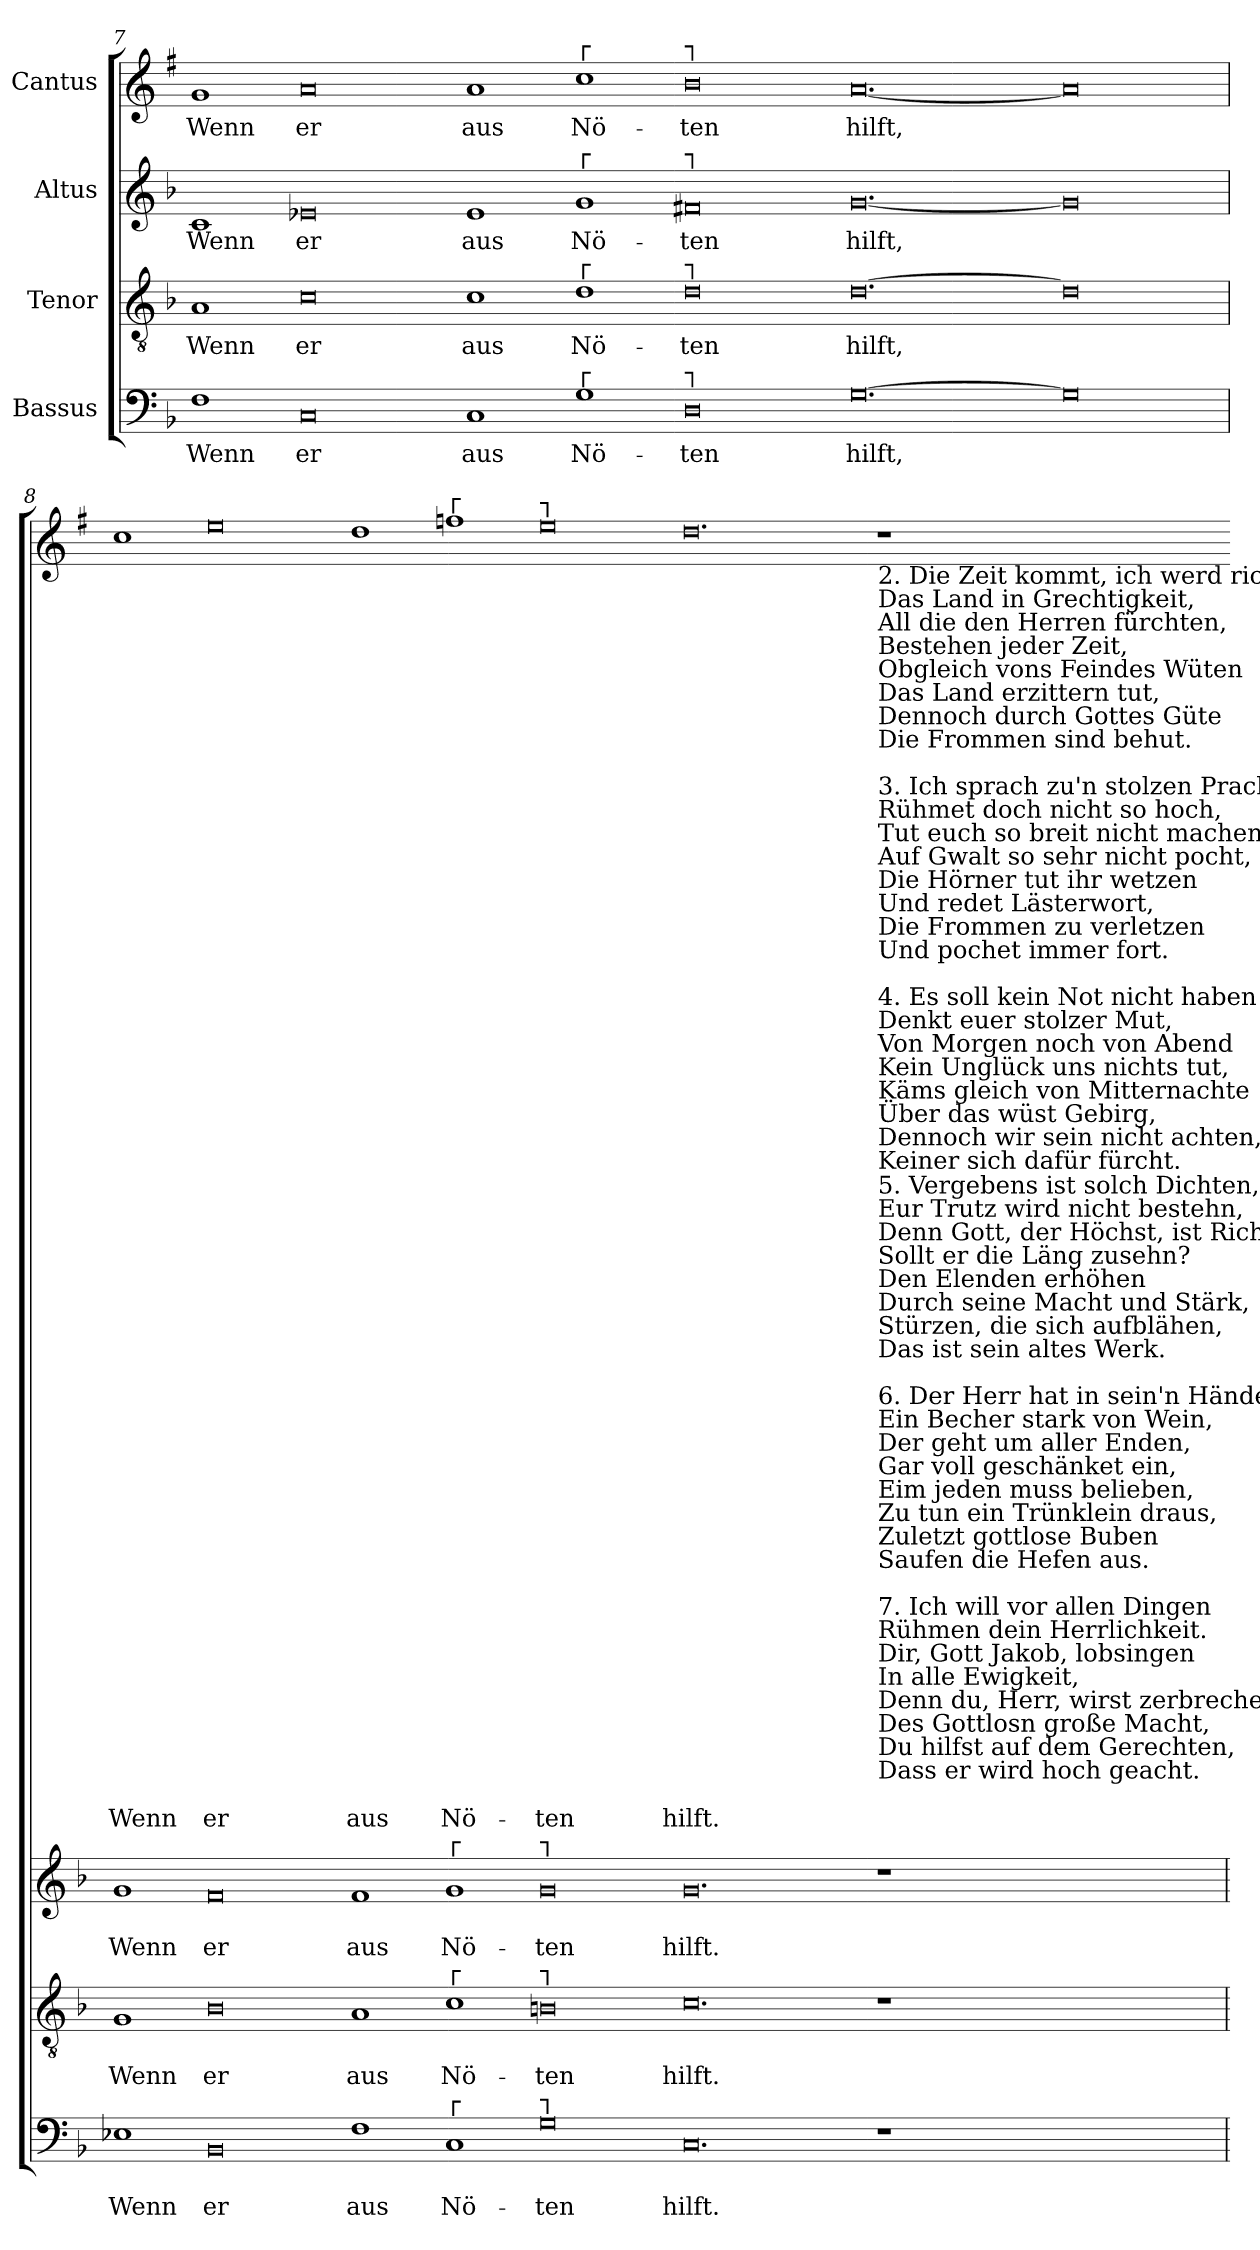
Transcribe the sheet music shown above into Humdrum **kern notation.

**kern	**text	**text	**kern	**text	**text	**kern	**text	**text	**kern	**text	**text
*part4	*part4	*part4	*part3	*part3	*part3	*part2	*part2	*part2	*part1	*part1	*part1
*staff4	*staff4	*staff4	*staff3	*staff3	*staff3	*staff2	*staff2	*staff2	*staff1	*staff1	*staff1
*I"Bassus	*	*	*I"Tenor	*	*	*I"Altus	*	*	*I"Cantus	*	*
*clefF4	*	*	*clefGv2	*	*	*clefG2	*	*	*clefG2	*	*
*	*	*	*	*	*	*	*	*	*ITrd1c2	*	*
*k[b-]	*	*	*k[b-]	*	*	*k[b-]	*	*	*k[b-]	*	*
*F:	*	*	*F:	*	*	*F:	*	*	*F:	*	*
=7	=7	=7	=7	=7	=7	=7	=7	=7	=7	=7	=7
!	!LO:LY:b	!	!	!LO:LY:b	!	!	!LO:LY:b	!	!	!LO:LY:b	!
1F	Wenn	.	1A	Wenn	.	1c	Wenn	.	1f	Wenn	.
!	!LO:LY:b	!	!	!LO:LY:b	!	!	!LO:LY:b	!	!	!LO:LY:b	!
0C	er	.	0c	er	.	0e-X	er	.	0g	er	.
!	!LO:LY:b	!	!	!LO:LY:b	!	!	!LO:LY:b	!	!	!LO:LY:b	!
1C	aus	.	1c	aus	.	1e-	aus	.	1g	aus	.
!	!	!	!	!	!	!	!	!	!LO:TX:a:t=┌	!	!
!	!	!	!	!	!	!LO:TX:a:t=┌	!	!	!	!	!
!	!	!	!LO:TX:a:t=┌	!	!	!	!	!	!	!	!
!LO:TX:a:t=┌	!	!	!	!	!	!	!	!	!	!	!
!	!LO:LY:b	!	!	!LO:LY:b	!	!	!LO:LY:b	!	!	!LO:LY:b	!
1G	Nö-	.	1d	Nö-	.	1g	Nö-	.	1b-	Nö-	.
!	!	!	!	!	!	!	!	!	!LO:TX:a:t=┐	!	!
!	!	!	!	!	!	!LO:TX:a:t=┐	!	!	!	!	!
!	!	!	!LO:TX:a:t=┐	!	!	!	!	!	!	!	!
!LO:TX:a:t=┐	!	!	!	!	!	!	!	!	!	!	!
!	!LO:LY:b	!	!	!LO:LY:b	!	!	!LO:LY:b	!	!	!LO:LY:b	!
0D	-ten	.	0d	-ten	.	0f#X	-ten	.	0a	-ten	.
!	!LO:LY:b	!	!	!LO:LY:b	!	!	!LO:LY:b	!	!	!LO:LY:b	!
[0.G	hilft,	.	[0.d	hilft,	.	[0.g	hilft,	.	[0.g	hilft,	.
0G]	.	.	0d]	.	.	0g]	.	.	0g]	.	.
=8	=8	=8	=8	=8	=8	=8	=8	=8	=8	=8	=8
!	!	!LO:LY:b	!	!	!LO:LY:b	!	!	!LO:LY:b	!	!	!LO:LY:b
1E-X	.	Wenn	1G	.	Wenn	1g	.	Wenn	1b-	.	Wenn
!	!	!LO:LY:b	!	!	!LO:LY:b	!	!	!LO:LY:b	!	!	!LO:LY:b
0BB-	.	er	0B-	.	er	0f	.	er	0dd	.	er
!	!	!LO:LY:b	!	!	!LO:LY:b	!	!	!LO:LY:b	!	!	!LO:LY:b
1F	.	aus	1A	.	aus	1f	.	aus	1cc	.	aus
!	!	!	!	!	!	!	!	!	!LO:TX:a:t=┌	!	!
!	!	!	!	!	!	!LO:TX:a:t=┌	!	!	!	!	!
!	!	!	!LO:TX:a:t=┌	!	!	!	!	!	!	!	!
!LO:TX:a:t=┌	!	!	!	!	!	!	!	!	!	!	!
!	!	!LO:LY:b	!	!	!LO:LY:b	!	!	!LO:LY:b	!	!	!LO:LY:b
1C	.	Nö-	1c	.	Nö-	1g	.	Nö-	1ee-X	.	Nö-
!	!	!	!	!	!	!	!	!	!LO:TX:a:t=┐	!	!
!	!	!	!	!	!	!LO:TX:a:t=┐	!	!	!	!	!
!	!	!	!LO:TX:a:t=┐	!	!	!	!	!	!	!	!
!LO:TX:a:t=┐	!	!	!	!	!	!	!	!	!	!	!
!	!	!LO:LY:b	!	!	!LO:LY:b	!	!	!LO:LY:b	!	!	!LO:LY:b
0G	.	-ten	0Bn	.	-ten	0g	.	-ten	0dd	.	-ten
!	!	!LO:LY:b	!	!	!LO:LY:b	!	!	!LO:LY:b	!	!	!LO:LY:b
0.C	.	hilft.	0.c	.	hilft.	0.g	.	hilft.	0.cc	.	hilft.
!!LO:LB:g=z
=9-	=9-	=9-	=9-	=9-	=9-	=9-	=9-	=9-	=9-	=9-	=9-
!	!	!	!	!	!	!	!	!	!LO:TX:b:t=2. Die Zeit kommt, ich werd richten\nDas Land in Grechtigkeit,\nAll die den Herren fürchten,\nBestehen jeder Zeit,\nObgleich vons Feindes Wüten\nDas Land erzittern tut,\nDennoch durch Gottes Güte\nDie Frommen sind behut.\n\n3. Ich sprach zu'n stolzen Prachern&colon;\nRühmet doch nicht so hoch,\nTut euch so breit nicht machen,\nAuf Gwalt so sehr nicht pocht,\nDie Hörner tut ihr wetzen\nUnd redet Lästerwort,\nDie Frommen zu verletzen\nUnd pochet immer fort.\n\n4. Es soll kein Not nicht haben\nDenkt euer stolzer Mut,\nVon Morgen noch von Abend\nKein Unglück uns nichts tut,\nKäms gleich von Mitternachte\nÜber das wüst Gebirg,\nDennoch wir sein nicht achten,\nKeiner sich dafür fürcht.	!	!
!	!	!	!	!	!	!	!	!	!LO:TX:b:t=5. Vergebens ist solch Dichten,\nEur Trutz wird nicht bestehn,\nDenn Gott, der Höchst, ist Richter,\nSollt er die Läng zusehn?\nDen Elenden erhöhen\nDurch seine Macht und Stärk,\nStürzen, die sich aufblähen,\nDas ist sein altes Werk.\n\n6. Der Herr hat in sein'n Händen\nEin Becher stark von Wein,\nDer geht um aller Enden,\nGar voll geschänket ein,\nEim jeden muss belieben,\nZu tun ein Trünklein draus,\nZuletzt gottlose Buben\nSaufen die Hefen aus.\n\n7. Ich will vor allen Dingen\nRühmen dein Herrlichkeit.\nDir, Gott Jakob, lobsingen\nIn alle Ewigkeit,\nDenn du, Herr, wirst zerbrechen\nDes Gottlosn große Macht,\nDu hilfst auf dem Gerechten,\nDass er wird hoch geacht.	!	!
1r	.	.	1r	.	.	1r	.	.	1r	.	.
=	=-	=-	=	=-	=-	=	=-	=-	=-	=-	=-
*-	*-	*-	*-	*-	*-	*-	*-	*-	*-	*-	*-
